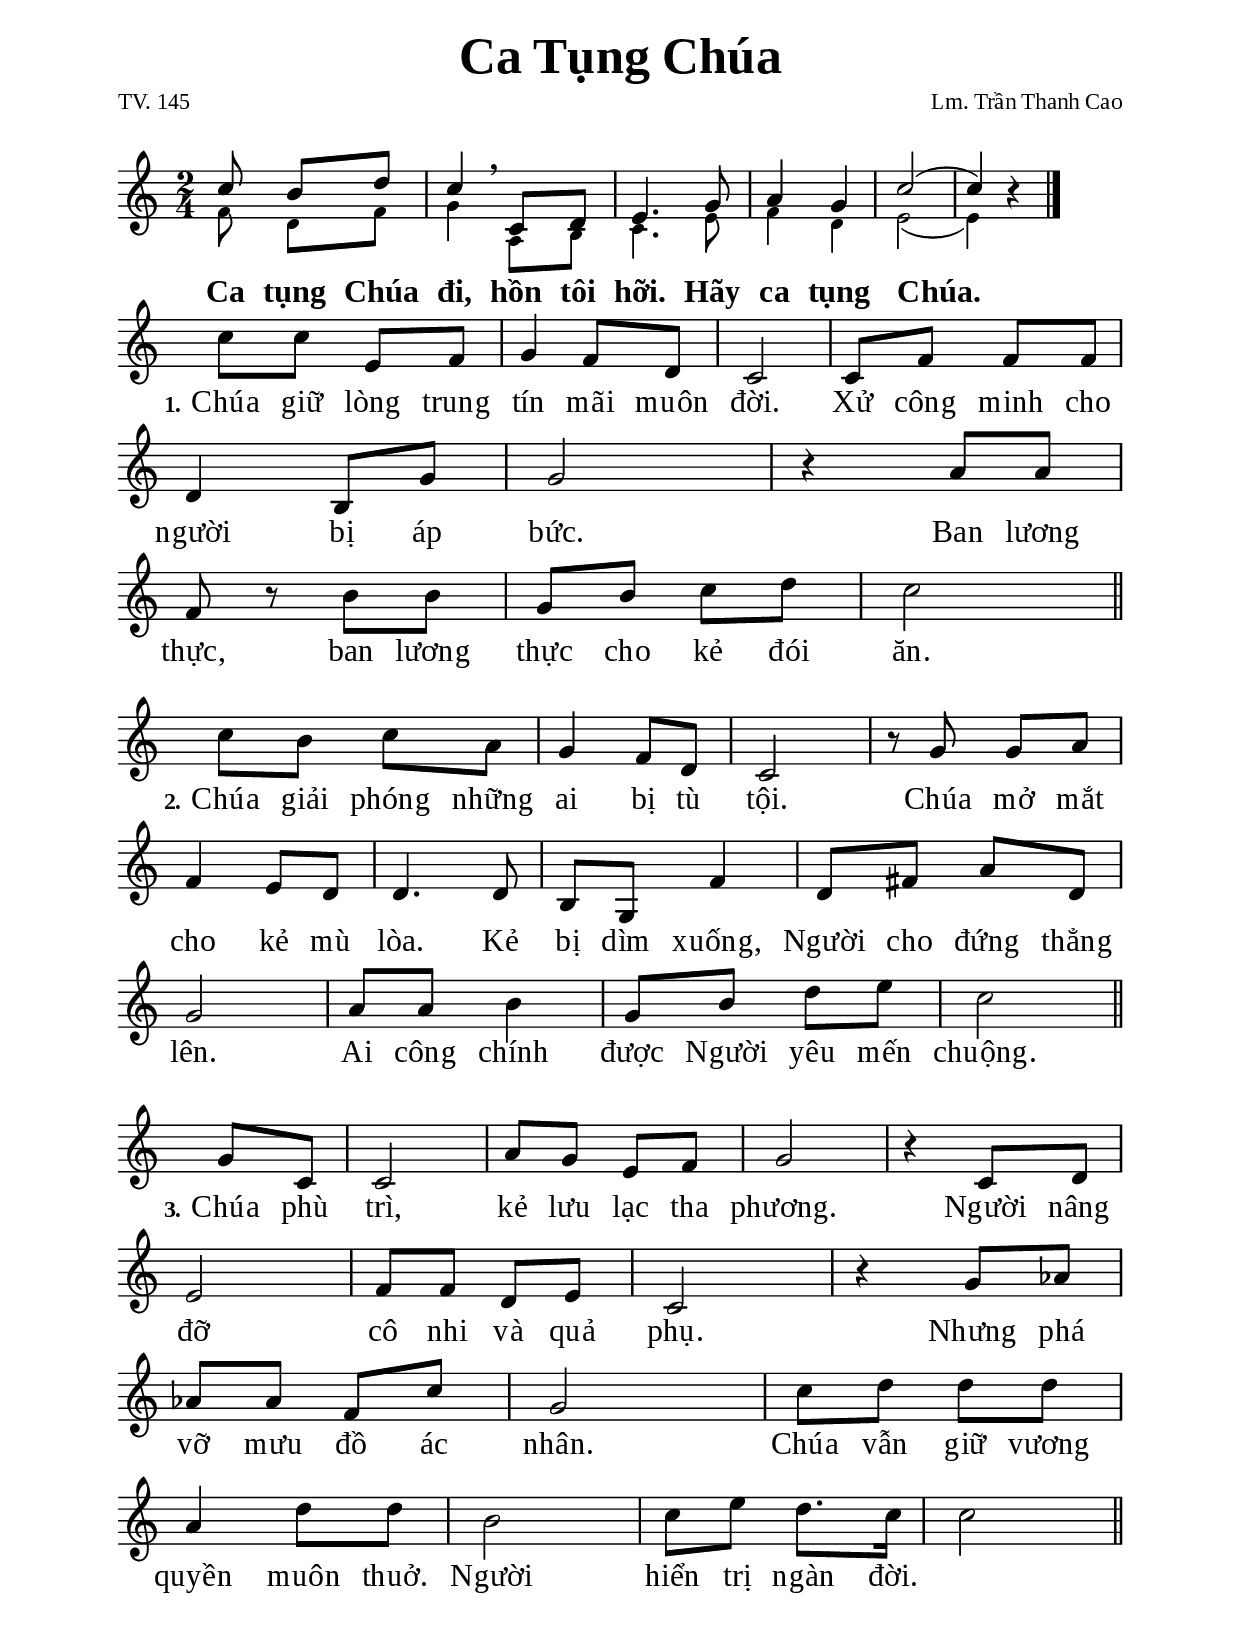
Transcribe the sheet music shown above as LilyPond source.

% Cài đặt chung
\version "2.20.0"
\include "english.ly"

\header {
  title = \markup { \fontsize #3 "Ca Tụng Chúa" }
  poet = "TV. 145"
  composer = "Lm. Trần Thanh Cao"
  arranger = " "
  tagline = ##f
}


\paper {
  #(set-paper-size "a4")
  top-margin = 15\mm
  bottom-margin = 15\mm
  left-margin = 20\mm
  right-margin = 20\mm
  indent = #0
  #(define fonts
    (make-pango-font-tree
      "Liberation Serif"
      "Liberation Serif"
      "Liberation Serif"
      (/ 20 20)))
  page-count = #1
}

% Nhạc điệp khúc
nhacDiepKhucSop = \relative c'' {
  \override Lyrics.LyricSpace.minimum-distance = #1.7
  \override Score.BarNumber.break-visibility = ##(#f #f #f)
  \partial 4. c8 b d |
  c4 \breathe c,8 d |
  e4. g8 |
  a4 g |
  c2 ( |
  c4) r \bar "|."
}

nhacDiepKhucBass = \relative c' {
  \override Lyrics.LyricSpace.minimum-distance = #1.7
  \override Score.BarNumber.break-visibility = ##(#f #f #f)
  \override NoteHead.font-size = #-2
  \partial 4. f8 d f |
  g4 a,8 b |
  c4. e8 |
  f4 d |
  e2 ( |
  e4) r
}

% Nhạc phiên khúc
nhacPhienKhucMot = \relative c'' {
  \override Lyrics.LyricSpace.minimum-distance = #2.0
  \override Score.BarNumber.break-visibility = ##(#f #f #f)
  c8 c e, f |
  g4 f8 d |
  c2 |
  c8 f f f |
  d4 b8 g' |
  g2 |
  r4 a8 a |
  f r b b |
  g b c d |
  c2 \bar "||"
}

nhacPhienKhucHai = \relative c'' {
  \override Lyrics.LyricSpace.minimum-distance = #2.0
  \override Score.BarNumber.break-visibility = ##(#f #f #f)
  c8 b c a |
  g4 f8 d |
  c2 |
  r8 g' g a |
  f4 e8 d |
  d4. d8 |
  b g f'4 |
  d8 fs a d, |
  g2 |
  a8 a b4 |
  g8 b d e |
  c2 \bar "||"
}

nhacPhienKhucBa = \relative c'' {
  \override Lyrics.LyricSpace.minimum-distance = #2.0
  \override Score.BarNumber.break-visibility = ##(#f #f #f)
  \partial 4 g8 c, |
  c2 |
  a'8 g e f |
  g2 |
  r4 c,8 d |
  e2 |
  f8 f d e |
  c2 |
  r4 g'8 af |
  af af f c' |
  g2 |
  c8 d d d |
  a4 d8 d |
  b2 |
  c8 e d8. c16 |
  c2 \bar "||"
}

% Lời điệp khúc
loiDiepKhuc = \lyricmode {
  \override Lyrics.LyricText.font-series = #'bold
  Ca tụng Chúa đi, hồn tôi hỡi.
  Hãy ca tụng Chúa.
}

% Lời phiên khúc
loiPhienKhucMot = \lyricmode {
  \set stanza = #"1."
  Chúa giữ lòng trung tín mãi muôn đời.
  Xử công minh cho người bị áp bức.
  Ban lương thực, ban lương thực cho kẻ đói ăn.
}

loiPhienKhucHai = \lyricmode {
  \set stanza = #"2."
  Chúa giải phóng những ai bị tù tội.
  Chúa mở mắt cho kẻ mù lòa.
  Kẻ bị dìm xuống, Người cho đứng thẳng lên.
  Ai công chính được Người yêu mến chuộng.
}

loiPhienKhucBa = \lyricmode {
  \set stanza = #"3."
  Chúa phù trì, kẻ lưu lạc tha phương.
  Người nâng đỡ cô nhi và quả phụ.
  Nhưng phá vỡ mưu đồ ác nhân.
  Chúa vẫn giữ vương quyền muôn thuở.
  Người hiển trị ngàn đời.
}


% Dàn trang
\score {
  \new ChoirStaff <<
    \new Staff = diepKhuc \with {
        \consists "Merge_rests_engraver"
        \magnifyStaff #(magstep +1)
      }
      <<
      \new Voice = beSop {
        \voiceOne \key c \major \time 2/4 \nhacDiepKhucSop
      }
      \new Voice = beBas {
        \voiceTwo \key c \major \time 2/4 \nhacDiepKhucBass
      }
    >>
    \new Lyrics \lyricsto beSop \loiDiepKhuc
  >>
  \layout {
    \override Lyrics.LyricText.font-series = #'bold
    \override Lyrics.LyricText.font-size = #+3
    \override Lyrics.LyricSpace.minimum-distance = #2.0
    \override Score.BarNumber.break-visibility = ##(#f #f #f)
  }
}

\score {
  \new ChoirStaff <<
    \new Staff = phienKhuc \with {
        \magnifyStaff #(magstep +1)
      }
      <<
      \new Voice = beSop {
        \key c \major \time 2/4 \nhacPhienKhucMot
      }
    >>
    \new Lyrics \lyricsto beSop \loiPhienKhucMot
  >>
  \layout {
    \override Staff.TimeSignature.transparent = ##t
    \override Lyrics.LyricText.font-size = #+3
    \override Lyrics.LyricSpace.minimum-distance = #2.0
    \override Score.BarNumber.break-visibility = ##(#f #f #f)
  } 
}

\score {
  \new ChoirStaff <<
    \new Staff = phienKhuc \with {
        \magnifyStaff #(magstep +1)
      }
      <<
      \new Voice = beSop {
        \key c \major \time 2/4 \nhacPhienKhucHai
      }
    >>
    \new Lyrics \lyricsto beSop \loiPhienKhucHai
  >>
  \layout {
    \override Staff.TimeSignature.transparent = ##t
    \override Lyrics.LyricText.font-size = #+3
    \override Lyrics.LyricSpace.minimum-distance = #2.0
    \override Score.BarNumber.break-visibility = ##(#f #f #f)
  } 
}

\score {
  \new ChoirStaff <<
    \new Staff = phienKhuc \with {
        \magnifyStaff #(magstep +1)
      }
      <<
      \new Voice = beSop {
        \key c \major \time 2/4 \nhacPhienKhucBa
      }
    >>
    \new Lyrics \lyricsto beSop \loiPhienKhucBa
  >>
  \layout {
    \override Staff.TimeSignature.transparent = ##t
    \override Lyrics.LyricText.font-size = #+3
    \override Lyrics.LyricSpace.minimum-distance = #2.0
    \override Score.BarNumber.break-visibility = ##(#f #f #f)
  } 
}
